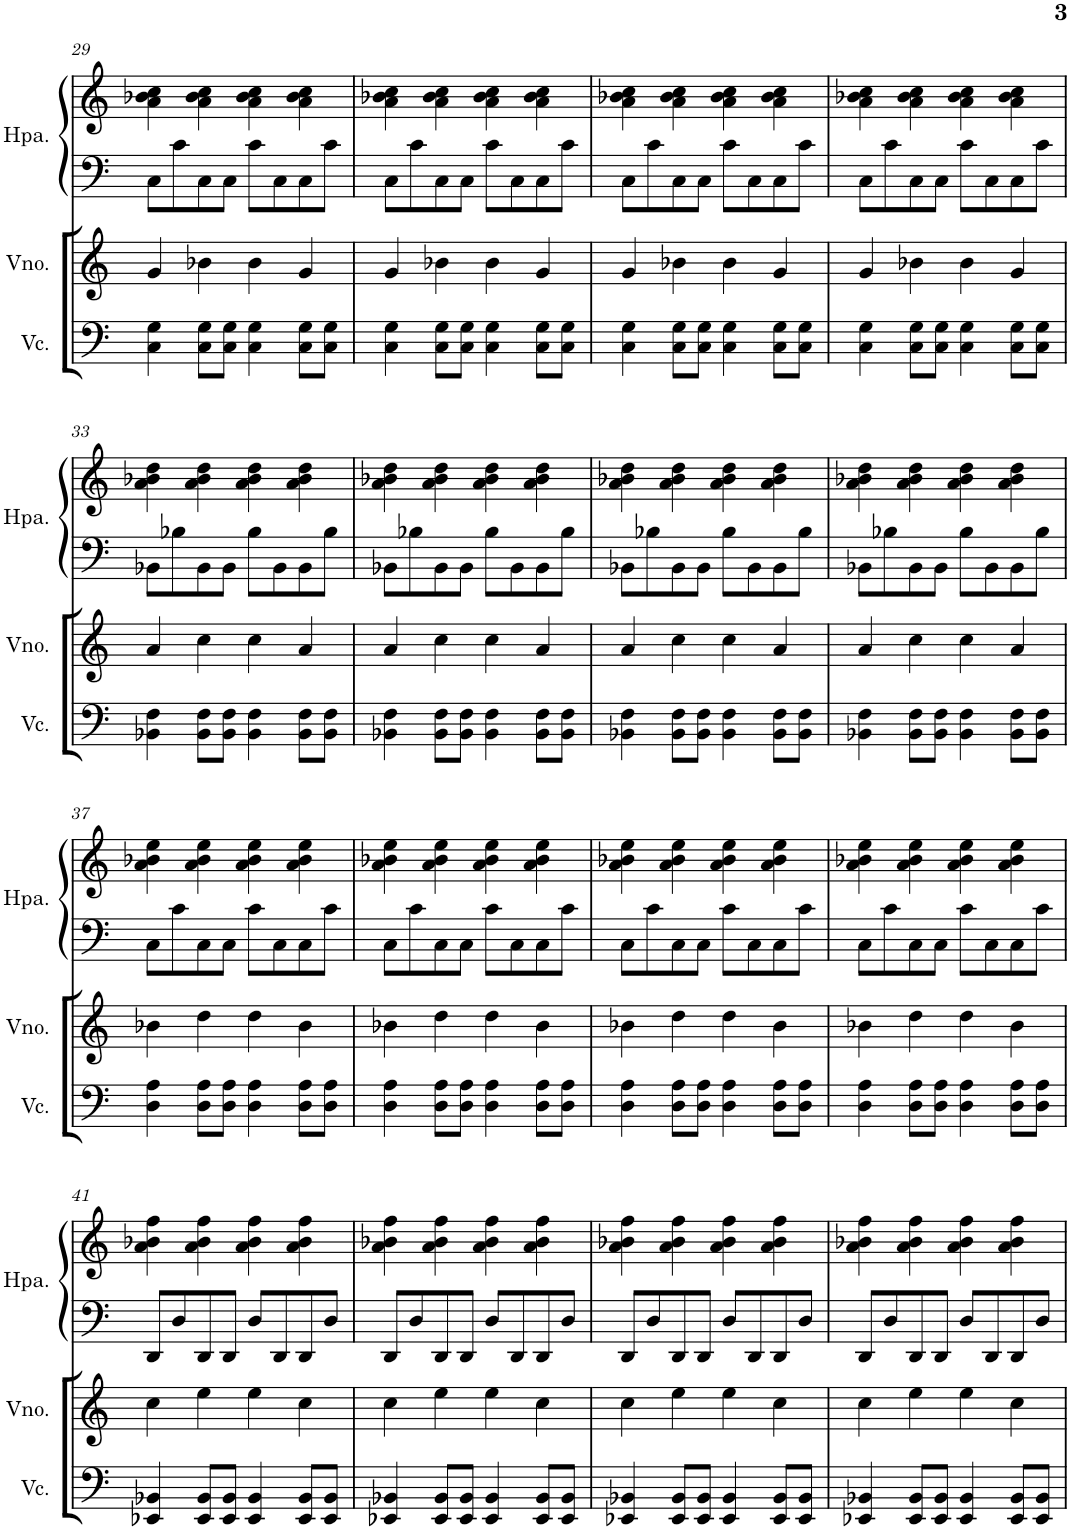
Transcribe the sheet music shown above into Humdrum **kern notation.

**kern	**kern	**kern	**kern
*part3	*part2	*part1	*part1
*staff4	*staff3	*staff2	*staff1
*I"Violoncelo	*I"Violino	*I"Harpa	*
*I'Vc.	*I'Vno.	*I'Hpa.	*
!!LO:PB:g=z
*clefF4	*clefG2	*clefF4	*clefG2
*k[]	*k[]	*k[]	*k[]
*M4/4	*M4/4	*M4/4	*M4/4
=29	=29	=29	=29
4C\ 4G\	4g/	8C\L	4a\ 4b-X\ 4cc\
.	.	8c\	.
8C\ 8G\L	4b-X\	8C\	4a\ 4b-\ 4cc\
8C\ 8G\J	.	8C\J	.
4C\ 4G\	4b-\	8c\L	4a\ 4b-\ 4cc\
.	.	8C\	.
8C\ 8G\L	4g/	8C\	4a\ 4b-\ 4cc\
8C\ 8G\J	.	8c\J	.
=30	=30	=30	=30
4C\ 4G\	4g/	8C\L	4a\ 4b-X\ 4cc\
.	.	8c\	.
8C\ 8G\L	4b-X\	8C\	4a\ 4b-\ 4cc\
8C\ 8G\J	.	8C\J	.
4C\ 4G\	4b-\	8c\L	4a\ 4b-\ 4cc\
.	.	8C\	.
8C\ 8G\L	4g/	8C\	4a\ 4b-\ 4cc\
8C\ 8G\J	.	8c\J	.
=31	=31	=31	=31
4C\ 4G\	4g/	8C\L	4a\ 4b-X\ 4cc\
.	.	8c\	.
8C\ 8G\L	4b-X\	8C\	4a\ 4b-\ 4cc\
8C\ 8G\J	.	8C\J	.
4C\ 4G\	4b-\	8c\L	4a\ 4b-\ 4cc\
.	.	8C\	.
8C\ 8G\L	4g/	8C\	4a\ 4b-\ 4cc\
8C\ 8G\J	.	8c\J	.
=32	=32	=32	=32
4C\ 4G\	4g/	8C\L	4a\ 4b-X\ 4cc\
.	.	8c\	.
8C\ 8G\L	4b-X\	8C\	4a\ 4b-\ 4cc\
8C\ 8G\J	.	8C\J	.
4C\ 4G\	4b-\	8c\L	4a\ 4b-\ 4cc\
.	.	8C\	.
8C\ 8G\L	4g/	8C\	4a\ 4b-\ 4cc\
8C\ 8G\J	.	8c\J	.
!!LO:LB:g=z
=33	=33	=33	=33
4BB-X\ 4F\	4a/	8BB-X\L	4a\ 4b-X\ 4dd\
.	.	8B-X\	.
8BB-\ 8F\L	4cc\	8BB-\	4a\ 4b-\ 4dd\
8BB-\ 8F\J	.	8BB-\J	.
4BB-\ 4F\	4cc\	8B-\L	4a\ 4b-\ 4dd\
.	.	8BB-\	.
8BB-\ 8F\L	4a/	8BB-\	4a\ 4b-\ 4dd\
8BB-\ 8F\J	.	8B-\J	.
=34	=34	=34	=34
4BB-X\ 4F\	4a/	8BB-X\L	4a\ 4b-X\ 4dd\
.	.	8B-X\	.
8BB-\ 8F\L	4cc\	8BB-\	4a\ 4b-\ 4dd\
8BB-\ 8F\J	.	8BB-\J	.
4BB-\ 4F\	4cc\	8B-\L	4a\ 4b-\ 4dd\
.	.	8BB-\	.
8BB-\ 8F\L	4a/	8BB-\	4a\ 4b-\ 4dd\
8BB-\ 8F\J	.	8B-\J	.
=35	=35	=35	=35
4BB-X\ 4F\	4a/	8BB-X\L	4a\ 4b-X\ 4dd\
.	.	8B-X\	.
8BB-\ 8F\L	4cc\	8BB-\	4a\ 4b-\ 4dd\
8BB-\ 8F\J	.	8BB-\J	.
4BB-\ 4F\	4cc\	8B-\L	4a\ 4b-\ 4dd\
.	.	8BB-\	.
8BB-\ 8F\L	4a/	8BB-\	4a\ 4b-\ 4dd\
8BB-\ 8F\J	.	8B-\J	.
=36	=36	=36	=36
4BB-X\ 4F\	4a/	8BB-X\L	4a\ 4b-X\ 4dd\
.	.	8B-X\	.
8BB-\ 8F\L	4cc\	8BB-\	4a\ 4b-\ 4dd\
8BB-\ 8F\J	.	8BB-\J	.
4BB-\ 4F\	4cc\	8B-\L	4a\ 4b-\ 4dd\
.	.	8BB-\	.
8BB-\ 8F\L	4a/	8BB-\	4a\ 4b-\ 4dd\
8BB-\ 8F\J	.	8B-\J	.
!!LO:LB:g=z
=37	=37	=37	=37
4D\ 4A\	4b-X\	8C\L	4a\ 4b-X\ 4ee\
.	.	8c\	.
8D\ 8A\L	4dd\	8C\	4a\ 4b-\ 4ee\
8D\ 8A\J	.	8C\J	.
4D\ 4A\	4dd\	8c\L	4a\ 4b-\ 4ee\
.	.	8C\	.
8D\ 8A\L	4b-\	8C\	4a\ 4b-\ 4ee\
8D\ 8A\J	.	8c\J	.
=38	=38	=38	=38
4D\ 4A\	4b-X\	8C\L	4a\ 4b-X\ 4ee\
.	.	8c\	.
8D\ 8A\L	4dd\	8C\	4a\ 4b-\ 4ee\
8D\ 8A\J	.	8C\J	.
4D\ 4A\	4dd\	8c\L	4a\ 4b-\ 4ee\
.	.	8C\	.
8D\ 8A\L	4b-\	8C\	4a\ 4b-\ 4ee\
8D\ 8A\J	.	8c\J	.
=39	=39	=39	=39
4D\ 4A\	4b-X\	8C\L	4a\ 4b-X\ 4ee\
.	.	8c\	.
8D\ 8A\L	4dd\	8C\	4a\ 4b-\ 4ee\
8D\ 8A\J	.	8C\J	.
4D\ 4A\	4dd\	8c\L	4a\ 4b-\ 4ee\
.	.	8C\	.
8D\ 8A\L	4b-\	8C\	4a\ 4b-\ 4ee\
8D\ 8A\J	.	8c\J	.
=40	=40	=40	=40
4D\ 4A\	4b-X\	8C\L	4a\ 4b-X\ 4ee\
.	.	8c\	.
8D\ 8A\L	4dd\	8C\	4a\ 4b-\ 4ee\
8D\ 8A\J	.	8C\J	.
4D\ 4A\	4dd\	8c\L	4a\ 4b-\ 4ee\
.	.	8C\	.
8D\ 8A\L	4b-\	8C\	4a\ 4b-\ 4ee\
8D\ 8A\J	.	8c\J	.
!!LO:LB:g=z
=41	=41	=41	=41
4EE-X/ 4BB-X/	4cc\	8DD/L	4a\ 4b-X\ 4ff\
.	.	8D/	.
8EE-/ 8BB-/L	4ee\	8DD/	4a\ 4b-\ 4ff\
8EE-/ 8BB-/J	.	8DD/J	.
4EE-/ 4BB-/	4ee\	8D/L	4a\ 4b-\ 4ff\
.	.	8DD/	.
8EE-/ 8BB-/L	4cc\	8DD/	4a\ 4b-\ 4ff\
8EE-/ 8BB-/J	.	8D/J	.
=42	=42	=42	=42
4EE-X/ 4BB-X/	4cc\	8DD/L	4a\ 4b-X\ 4ff\
.	.	8D/	.
8EE-/ 8BB-/L	4ee\	8DD/	4a\ 4b-\ 4ff\
8EE-/ 8BB-/J	.	8DD/J	.
4EE-/ 4BB-/	4ee\	8D/L	4a\ 4b-\ 4ff\
.	.	8DD/	.
8EE-/ 8BB-/L	4cc\	8DD/	4a\ 4b-\ 4ff\
8EE-/ 8BB-/J	.	8D/J	.
=43	=43	=43	=43
4EE-X/ 4BB-X/	4cc\	8DD/L	4a\ 4b-X\ 4ff\
.	.	8D/	.
8EE-/ 8BB-/L	4ee\	8DD/	4a\ 4b-\ 4ff\
8EE-/ 8BB-/J	.	8DD/J	.
4EE-/ 4BB-/	4ee\	8D/L	4a\ 4b-\ 4ff\
.	.	8DD/	.
8EE-/ 8BB-/L	4cc\	8DD/	4a\ 4b-\ 4ff\
8EE-/ 8BB-/J	.	8D/J	.
=44	=44	=44	=44
4EE-X/ 4BB-X/	4cc\	8DD/L	4a\ 4b-X\ 4ff\
.	.	8D/	.
8EE-/ 8BB-/L	4ee\	8DD/	4a\ 4b-\ 4ff\
8EE-/ 8BB-/J	.	8DD/J	.
4EE-/ 4BB-/	4ee\	8D/L	4a\ 4b-\ 4ff\
.	.	8DD/	.
8EE-/ 8BB-/L	4cc\	8DD/	4a\ 4b-\ 4ff\
8EE-/ 8BB-/J	.	8D/J	.
=	=	=	=
*-	*-	*-	*-
